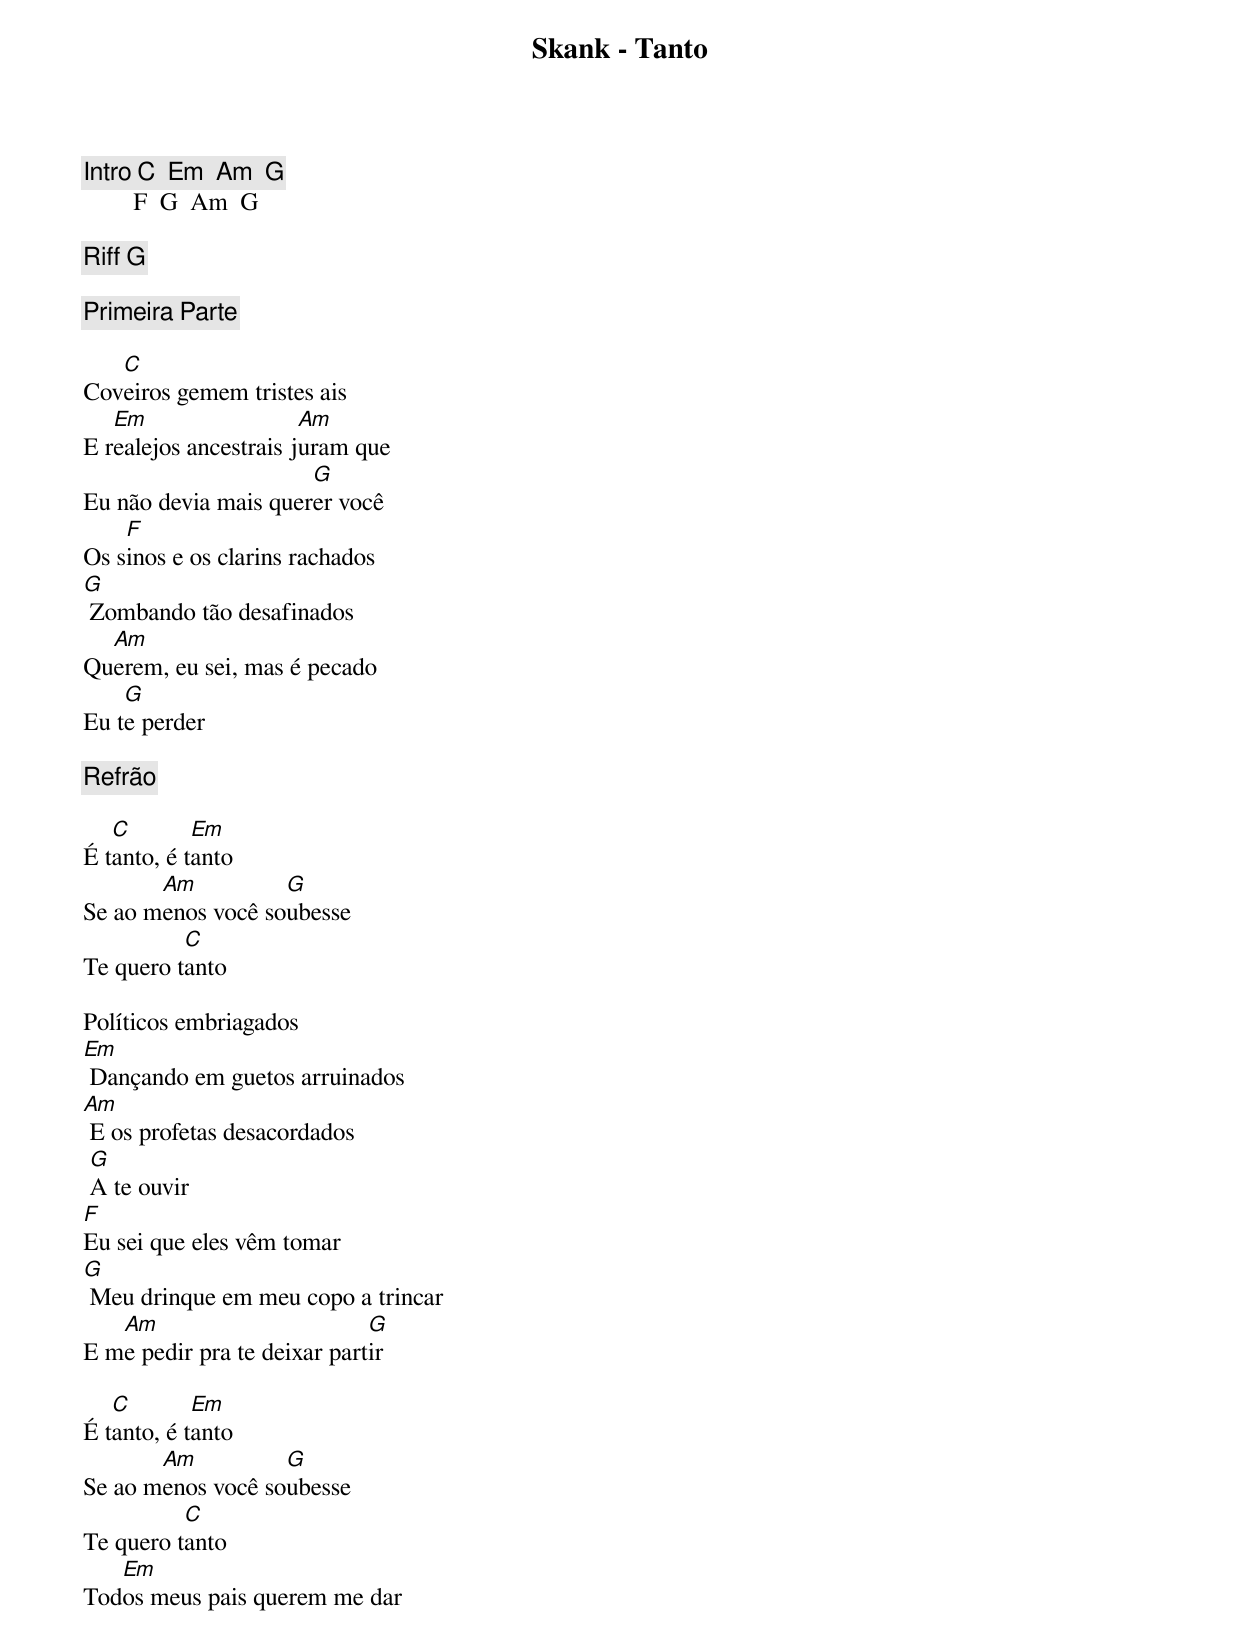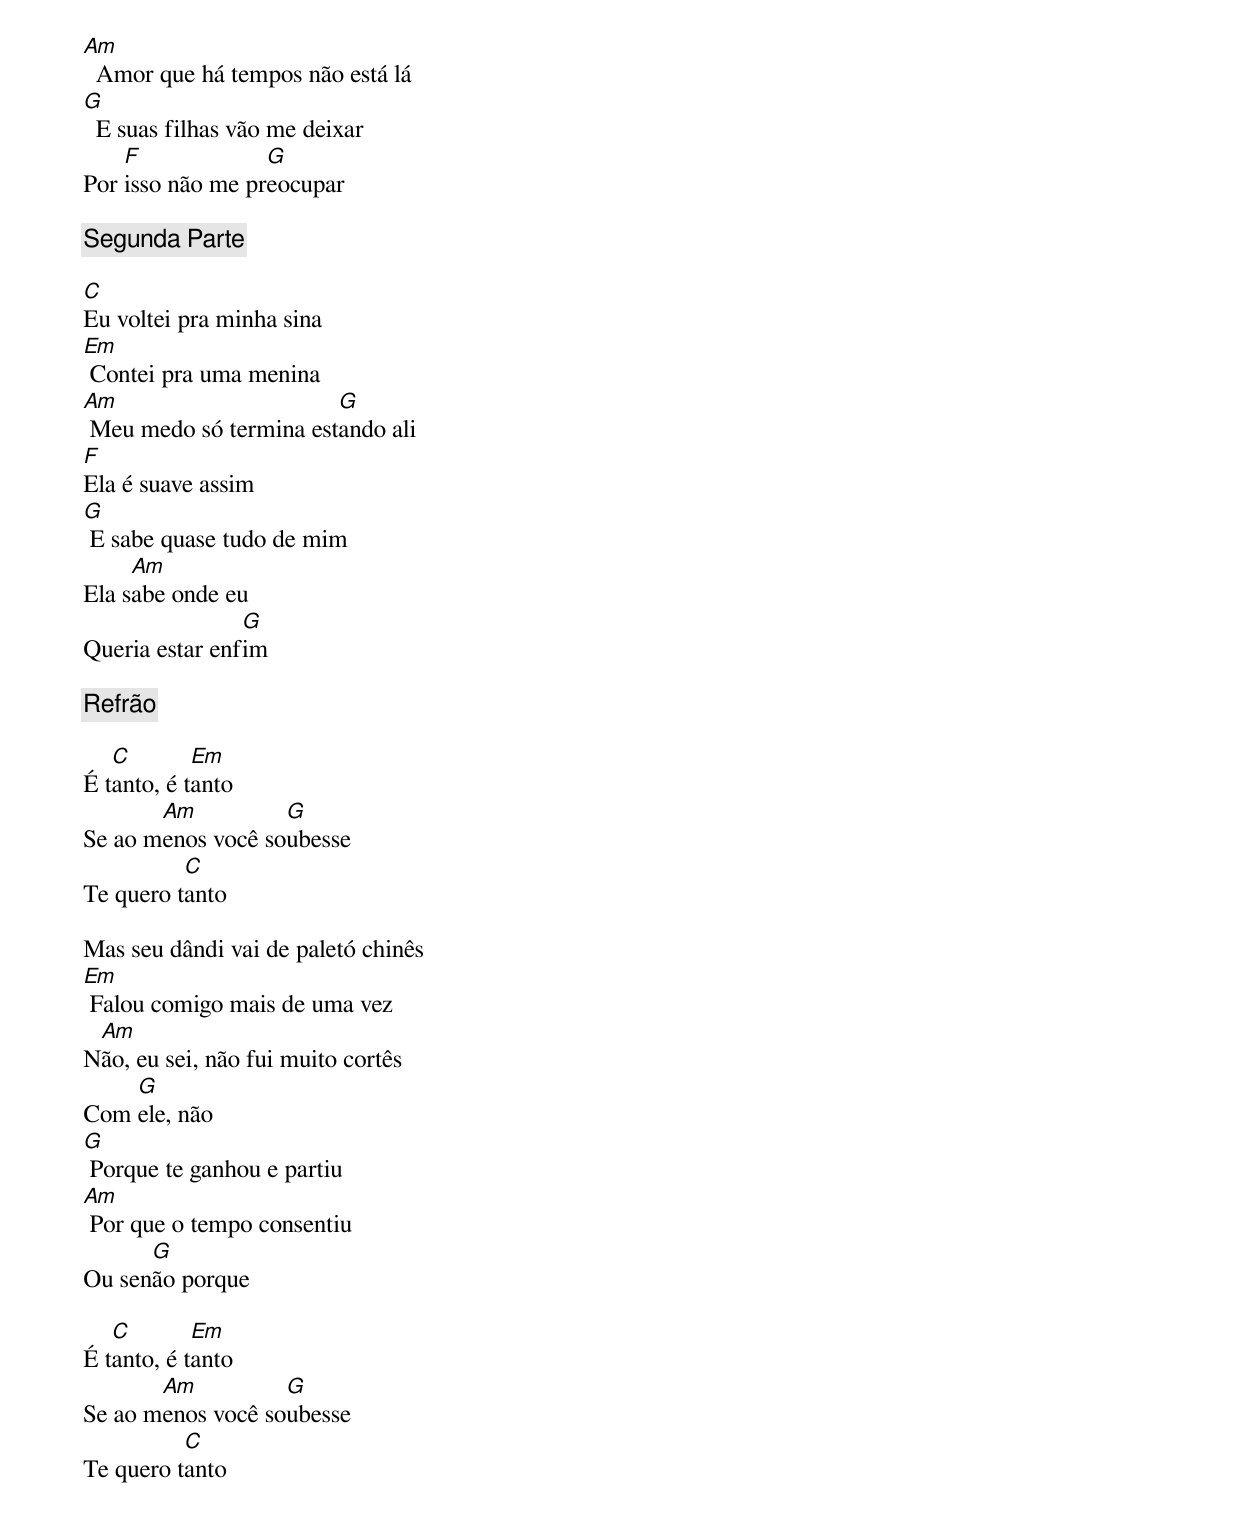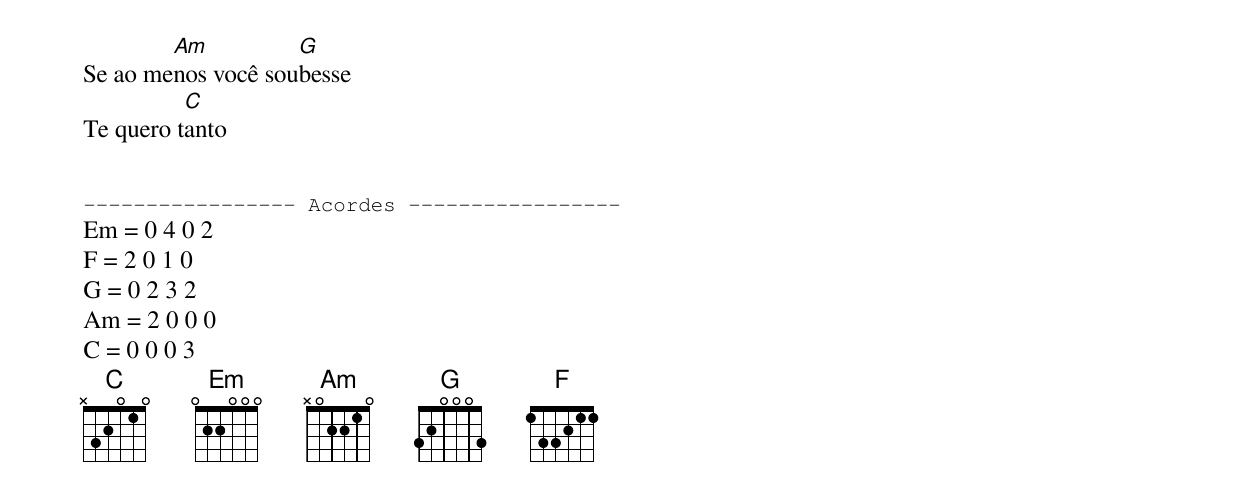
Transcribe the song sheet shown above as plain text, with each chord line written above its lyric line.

Skank - Tanto

[Intro] C  Em  Am  G
        F  G  Am  G

[Riff] G

[Primeira Parte]

   C
Coveiros gemem tristes ais
   Em                  Am
E realejos ancestrais juram que
                      G
Eu não devia mais querer você
    F
Os sinos e os clarins rachados
G
 Zombando tão desafinados
  Am
Querem, eu sei, mas é pecado
    G
Eu te perder

[Refrão]

   C        Em
É tanto, é tanto
       Am          G
Se ao menos você soubesse
          C
Te quero tanto

Políticos embriagados
Em
 Dançando em guetos arruinados
Am
 E os profetas desacordados
 G
 A te ouvir
F
Eu sei que eles vêm tomar
G
 Meu drinque em meu copo a trincar
   Am                        G
E me pedir pra te deixar partir

   C        Em
É tanto, é tanto
       Am          G
Se ao menos você soubesse
          C
Te quero tanto
   Em
Todos meus pais querem me dar
Am
  Amor que há tempos não está lá
G
  E suas filhas vão me deixar
    F             G
Por isso não me preocupar

[Segunda Parte]

C
Eu voltei pra minha sina
Em
 Contei pra uma menina
Am                      G
 Meu medo só termina estando ali
F
Ela é suave assim
G
 E sabe quase tudo de mim
     Am
Ela sabe onde eu
                G
Queria estar enfim

[Refrão]

   C        Em
É tanto, é tanto
       Am          G
Se ao menos você soubesse
          C
Te quero tanto

Mas seu dândi vai de paletó chinês
Em
 Falou comigo mais de uma vez
 Am
Não, eu sei, não fui muito cortês
    G
Com ele, não
G
 Porque te ganhou e partiu
Am
 Por que o tempo consentiu
      G
Ou senão porque

   C        Em
É tanto, é tanto
       Am          G
Se ao menos você soubesse
          C
Te quero tanto
        Am          G
Se ao menos você soubesse
          C
Te quero tanto


----------------- Acordes -----------------
Em = 0 4 0 2
F = 2 0 1 0
G = 0 2 3 2
Am = 2 0 0 0
C = 0 0 0 3
